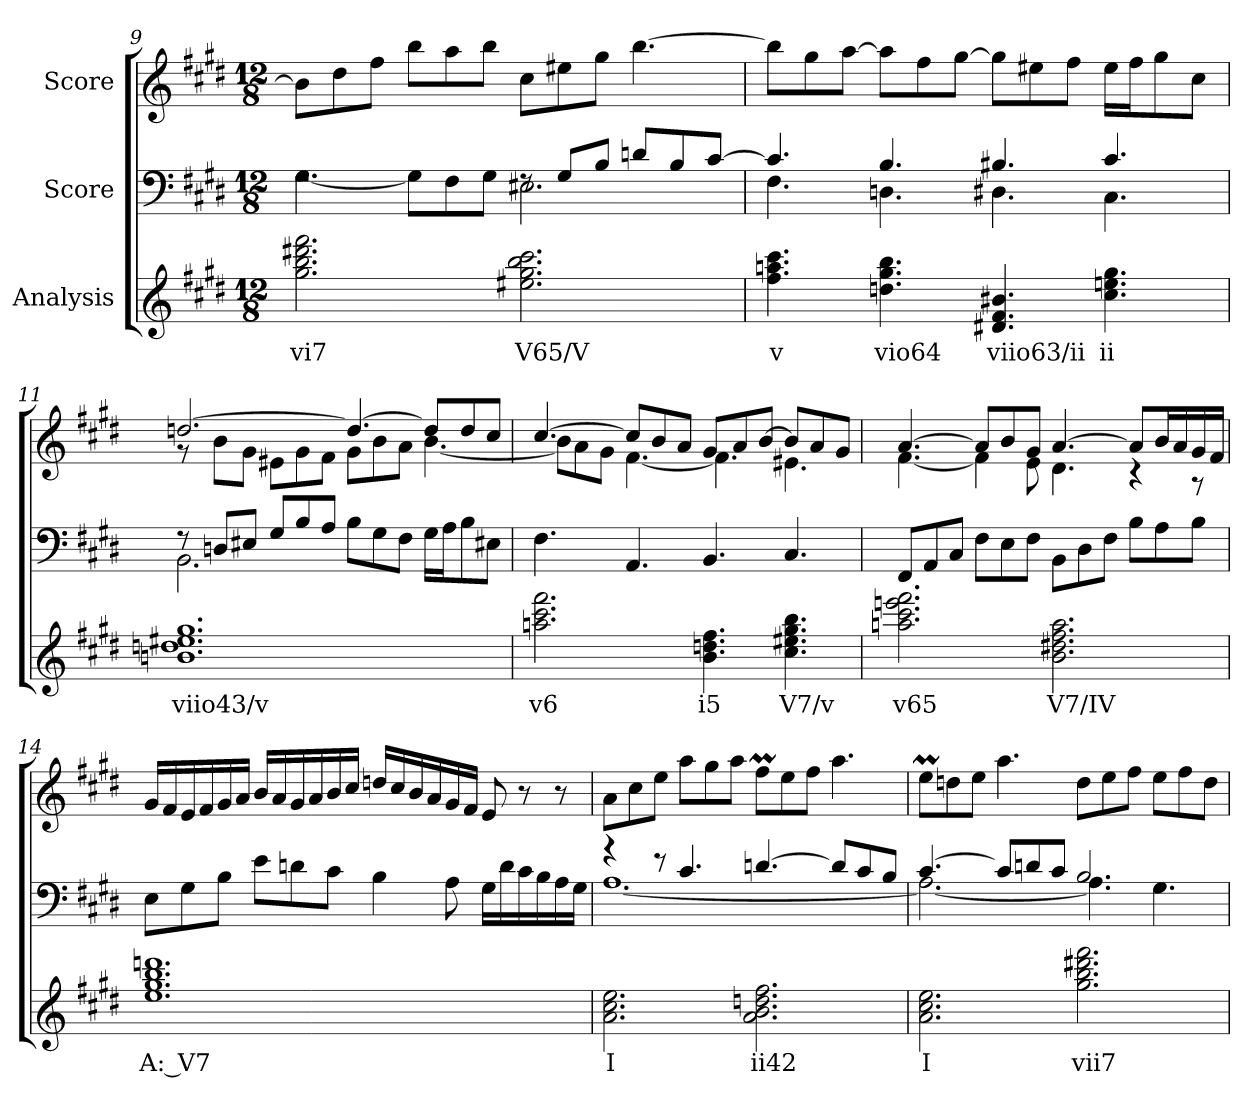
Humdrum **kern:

**kern	**text	**kern	**kern
*part3	*part3	*part2	*part1
*staff3	*staff3	*staff2	*staff1
*I"Analysis	*	*I"Score	*I"Score
*	*	*clefF4	*clefG2
*k[f#c#g#d#]	*	*k[f#c#g#d#]	*k[f#c#g#d#]
*M12/8	*	*M12/8	*M12/8
=9	=9	=9	=9
*	*	*^	*
2.gg# 2.bb 2.ddd#X 2.fff#	vi7	2.rF	[4.G#\	8b\L]
.	.	.	.	8dd#\
.	.	.	.	8ff#\J
.	.	.	8G#\L]	8bb\L
.	.	.	8F#\	8aa\
.	.	.	8G#\J	8bb\J
2.ee#X 2.gg# 2.bb 2.ccc#	V65/V	8rF	2.E#X\	8cc#\L
.	.	8G#/L	.	8ee#X\
.	.	8B/J	.	8gg#\J
.	.	8dn/L	.	[4.bb\
.	.	8B/	.	.
.	.	[8c#/J	.	.
!!LO:LB:g=z
=10	=10	=10	=10	=10
4.ff# 4.aan 4.ccc#	v	4.c#/]	4.F#\	8bb\L]
.	.	.	.	8gg#\
.	.	.	.	[8aa\J
4.ddn 4.gg# 4.bb	vio64	4.B/	4.Dn\	8aa\L]
.	.	.	.	8ff#\
.	.	.	.	[8gg#\J
4.d#X 4.f# 4.b#X	viio63/ii	4.B#X/	4.D#X\	8gg#\L]
.	.	.	.	8ee#X\
.	.	.	.	8ff#\J
4.cc# 4.een 4.gg#	ii	4.c#/	4.C#\	16ee#\LL
.	.	.	.	16ff#\J
.	.	.	.	8gg#\
.	.	.	.	8cc#\J
=11	=11	=11	=11	=11
*	*	*	*	*^
1.bn 1.ddn 1.ee#X 1.gg#	viio43/v	8r	2.BB\	[2.ddn/	8r
.	.	8Dn/L	.	.	8b\L
.	.	8E#X/J	.	.	8g#\J
.	.	8G#/L	.	.	8e#X\L
.	.	8B/	.	.	8g#\
.	.	8A/J	.	.	8f#\J
.	.	8B\L	4ryy	4.dd/_	8g#\L
.	.	8G#\	.	.	8b\
.	.	8F#\J	2ryy	.	8a\J
.	.	16G#\LL	.	8dd/L]	[4.b\
.	.	16A\J	.	.	.
.	.	8B\	.	8dd/	.
.	.	8E#X\J	.	8cc#/J	.
*	*	*v	*v	*	*
=12	=12	=12	=12	=12
2.aan 2.ccc# 2.fff#	v6	4.F#\	[4.cc#/	8b\L]
.	.	.	.	8a\
.	.	.	.	8g#\J
.	.	4.AA/	8cc#/L]	[4.f#\
.	.	.	8b/	.
.	.	.	8a/J	.
4.b 4.ddn 4.ff#	i5	4.BB/	8g#/L	4.f#\]
.	.	.	8a/	.
.	.	.	[8b/J	.
4.cc# 4.ee#X 4.gg# 4.bb	V7/v	4.C#/	8b/L]	4.e#X\
.	.	.	8a/	.
.	.	.	8g#/J	.
!!LO:PB:g=z	!!
=13	=13	=13	=13	=13
2.aan 2.ccc# 2.eeen 2.fff#	v65	8FF#/L	[4.a/	[4.f#\
.	.	8AA/	.	.
.	.	8C#/J	.	.
.	.	8F#\L	8a/L]	4f#\]
.	.	8E\	8b/	.
.	.	8F#\J	8g#/J	8e\
2.b 2.dd#X 2.ff# 2.aa	V7/IV	8BB\L	[4.a/	4.d#\
.	.	8D#\	.	.
.	.	8F#\J	.	.
.	.	8B\L	8a/L]	4r
.	.	8A\	16b/L	.
.	.	.	16a/	.
.	.	8B\J	16g#/	8r
.	.	.	16f#/JJ	.
*	*	*	*v	*v
=14	=14	=14	=14
1.ee 1.gg# 1.bb 1.dddn	A: V7	8E\L	16g#/LL
.	.	.	16f#/
.	.	8G#\	16e/
.	.	.	16f#/
.	.	8B\J	16g#/
.	.	.	16a/JJ
.	.	8e\L	16b/LL
.	.	.	16a/
.	.	8dn\	16g#/
.	.	.	16a/
.	.	8c#\J	16b/
.	.	.	16cc#/JJ
.	.	4B\	16ddn/LL
.	.	.	16cc#/
.	.	.	16b/
.	.	.	16a/
.	.	8A\	16g#/
.	.	.	16f#/JJ
.	.	16G#\LL	8e/
.	.	16d\	.
.	.	16c#\	8r
.	.	16B\	.
.	.	16A\	8r
.	.	16G#\JJ	.
=15	=15	=15	=15
*	*	*^	*
2.a 2.cc# 2.ee	I	4r	[1.A	8a\L
.	.	.	.	8cc#\
.	.	8r	.	8ee\J
.	.	4.c#/	.	8aa\L
.	.	.	.	8gg#\
.	.	.	.	8aa\J
2.a 2.b 2.ddn 2.ff#	ii42	[4.dn/	.	8ff#M\L
.	.	.	.	8ee\
.	.	.	.	8ff#\J
.	.	8d/L]	.	4.aa\
.	.	8c#/	.	.
.	.	8B/J	.	.
!!LO:LB:g=z
=16	=16	=16	=16	=16
2.a 2.cc# 2.ee	I	[4.c#/	2.A\_	8eeM\L
.	.	.	.	8ddn\
.	.	.	.	8ee\J
.	.	8c#/L]	.	4.aa\
.	.	8dn/	.	.
.	.	8c#/J	.	.
2.gg# 2.bb 2.ddd#X 2.fff#	vii7	2.B/	4.A\]	8dd\L
.	.	.	.	8ee\
.	.	.	.	8ff#\J
.	.	.	4.G#\	8ee\L
.	.	.	.	8ff#\
.	.	.	.	8dd\J
*	*	*v	*v	*
=	=	=	=
*-	*-	*-	*-
